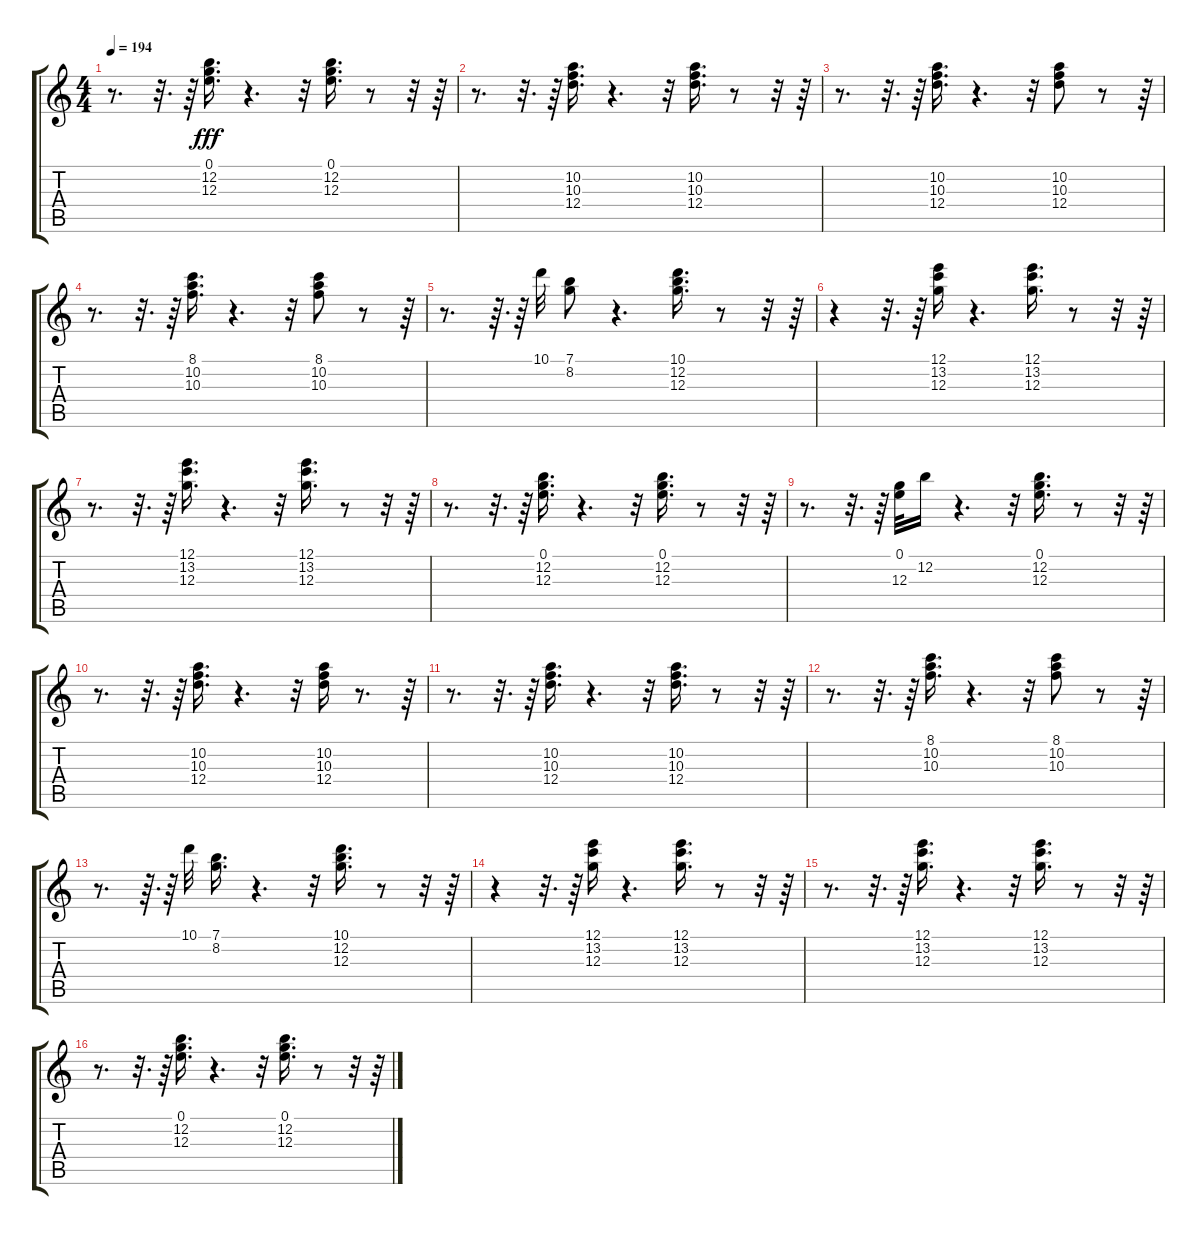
\track "" {instrument electricguitarclean}
\staff {score tabs}
\tuning (E4 B3 G3 D3 A2 E2) {hide}
\ts (4 4)
\tempo 194
\clef g2
\ks c
r.8{d dy fff} r.32{d} r.64 (0.1 12.2 12.3).16{d} r.4{d} r.32 (0.1 12.2 12.3).16{d} r.8 r.32 r.64 |
r.8{d} r.32{d} r.64 (10.2 10.3 12.4).16{d} r.4{d} r.32 (10.2 10.3 12.4).16{d} r.8 r.32 r.64 |
r.8{d} r.32{d} r.64 (10.2 10.3 12.4).16{d} r.4{d} r.32 (10.2 10.3 12.4).8 r.8 r.64 |
r.8{d} r.32{d} r.64 (8.1 10.2 10.3).16{d} r.4{d} r.32 (8.1 10.2 10.3).8 r.8 r.64 |
r.8{d} r.64{d} r.64 10.1.32 (7.1 8.2).8 r.4{d} (10.1 12.2 12.3).16{d} r.8 r.32 r.64 |
r.4 r.32{d} r.64 (12.1 13.2 12.3).16 r.4{d} (12.1 13.2 12.3).16{d} r.8 r.32 r.64 |
r.8{d} r.32{d} r.64 (12.1 13.2 12.3).16{d} r.4{d} r.32 (12.1 13.2 12.3).16{d} r.8 r.32 r.64 |
r.8{d} r.32{d} r.64 (0.1 12.2 12.3).16{d} r.4{d} r.32 (0.1 12.2 12.3).16{d} r.8 r.32 r.64 |
r.8{d} r.32{d} r.64 (0.1 12.3).32 12.2.16 r.4{d} r.32 (0.1 12.2 12.3).16{d} r.8 r.32 r.64 |
r.8{d} r.32{d} r.64 (10.2 10.3 12.4).16{d} r.4{d} r.32 (10.2 10.3 12.4).16 r.8{d} r.64 |
r.8{d} r.32{d} r.64 (10.2 10.3 12.4).16{d} r.4{d} r.32 (10.2 10.3 12.4).16{d} r.8 r.32 r.64 |
r.8{d} r.32{d} r.64 (8.1 10.2 10.3).16{d} r.4{d} r.32 (8.1 10.2 10.3).8 r.8 r.64 |
r.8{d} r.64{d} r.64 10.1.32 (7.1 8.2).16{d} r.4{d} r.32 (10.1 12.2 12.3).16{d} r.8 r.32 r.64 |
r.4 r.32{d} r.64 (12.1 13.2 12.3).16 r.4{d} (12.1 13.2 12.3).16{d} r.8 r.32 r.64 |
r.8{d} r.32{d} r.64 (12.1 13.2 12.3).16{d} r.4{d} r.32 (12.1 13.2 12.3).16{d} r.8 r.32 r.64 |
r.8{d} r.32{d} r.64 (0.1 12.2 12.3).16{d} r.4{d} r.32 (0.1 12.2 12.3).16{d} r.8 r.32 r.64
